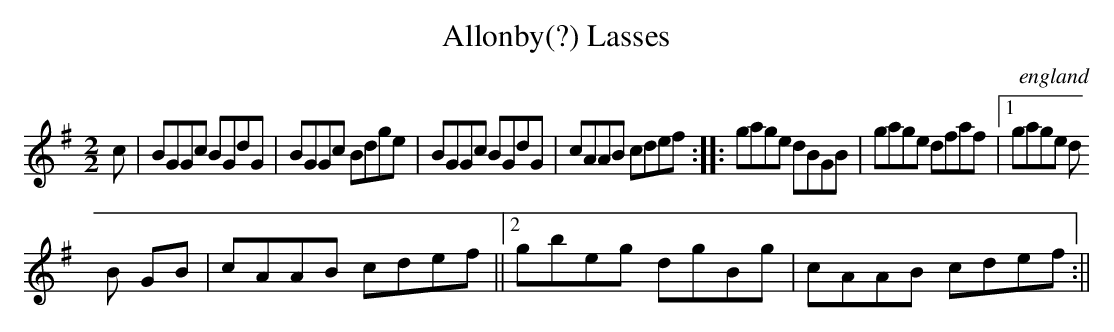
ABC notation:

X:1
T:Allonby(?) Lasses
O:england
M:2/2
L:1/8
K:G major
c|BGGc BGdG|BGGc Bdge|BGGc BGdG|cAAB cdef:||:gage dBGB|gage dfaf|1gage d
B
GB|cAAB cdef||2gbeg dgBg|cAAB cdef:||
